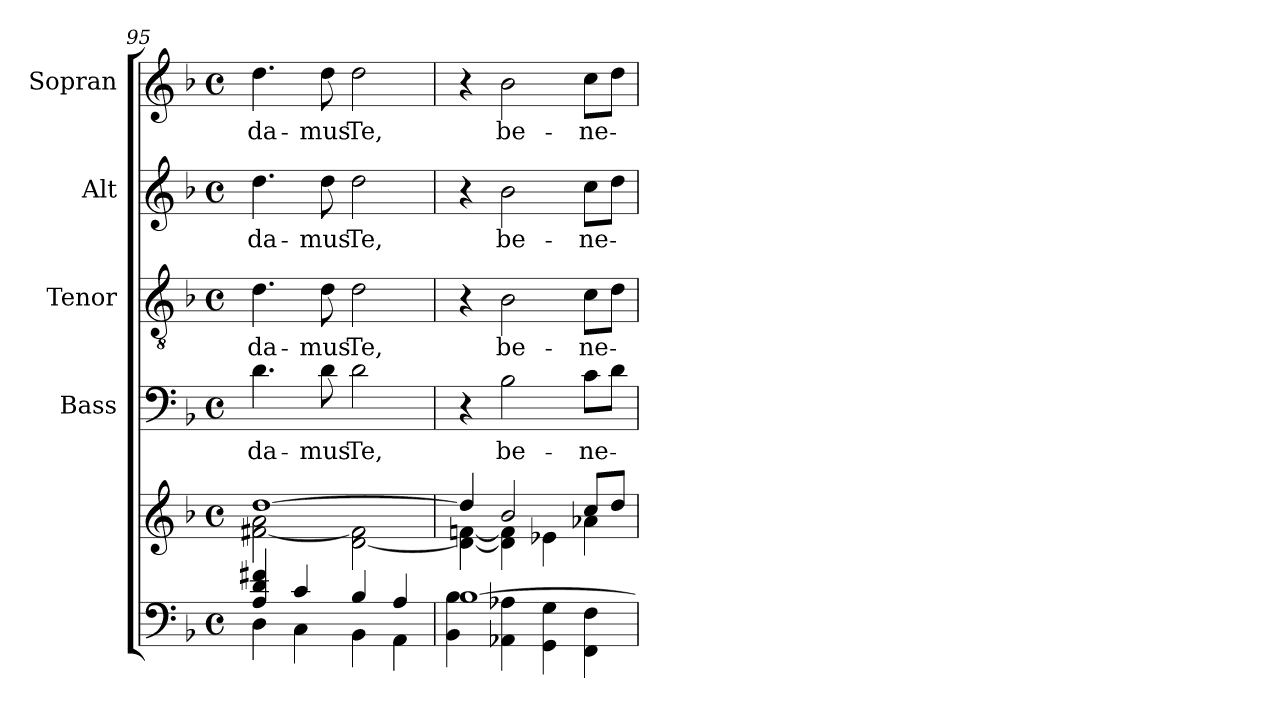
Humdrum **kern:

**kern	**kern	**kern	**text	**kern	**text	**kern	**text	**kern	**text
*part5	*part5	*part4	*part4	*part3	*part3	*part2	*part2	*part1	*part1
*staff6	*staff5	*staff4	*staff4	*staff3	*staff3	*staff2	*staff2	*staff1	*staff1
*	*	*I"Bass	*	*I"Tenor	*	*I"Alt	*	*I"Sopran	*
*	*	*I'B.	*	*I'T.	*	*I'A.	*	*I'S.	*
*clefF4	*clefG2	*clefF4	*	*clefGv2	*	*clefG2	*	*clefG2	*
*k[b-]	*k[b-]	*k[b-]	*	*k[b-]	*	*k[b-]	*	*k[b-]	*
*F:	*F:	*F:	*	*F:	*	*F:	*	*F:	*
*M4/4	*M4/4	*M4/4	*	*M4/4	*	*M4/4	*	*M4/4	*
*met(c)	*met(c)	*met(c)	*	*met(c)	*	*met(c)	*	*met(c)	*
=95	=95	=95	=95	=95	=95	=95	=95	=95	=95
*^	*^	*	*	*	*	*	*	*	*
!	!	!	!	!	!LO:LY:b	!	!LO:LY:b	!	!LO:LY:b	!	!LO:LY:b
4A/ 4d/ 4f#X/	4D\	[>1dd	[<2f#X\ 2a\	4.d\	-da-	4.d\	-da-	4.dd\	-da-	4.dd\	-da-
4c/	4C\	.	.	.	.	.	.	.	.	.	.
!	!	!	!	!	!LO:LY:b	!	!LO:LY:b	!	!LO:LY:b	!	!LO:LY:b
.	.	.	.	8d\	-mus	8d\	-mus	8dd\	-mus	8dd\	-mus
!	!	!	!	!	!LO:LY:b	!	!LO:LY:b	!	!LO:LY:b	!	!LO:LY:b
4B-/	4BB-\	.	[<2d\ 2f#\]	2d\	Te,	2d\	Te,	2dd\	Te,	2dd\	Te,
4A/	4AA\	.	.	.	.	.	.	.	.	.	.
!!LO:PB:g=z
=96	=96	=96	=96	=96	=96	=96	=96	=96	=96	=96	=96
[>1B-	4BB-\ 4B-\	4dd/]	4d\_ [<4fn\	4r	.	4r	.	4r	.	4r	.
!	!	!	!	!	!LO:LY:b	!	!LO:LY:b	!	!LO:LY:b	!	!LO:LY:b
.	4AA-X\ 4A-X\	2b-/	4d\] 4f\]	2B-\	be-	2B-\	be-	2b-\	be-	2b-\	be-
.	4GG\ 4G\	.	4e-X\	.	.	.	.	.	.	.	.
!	!	!	!	!	!LO:LY:b	!	!LO:LY:b	!	!LO:LY:b	!	!LO:LY:b
.	4FF\ 4F\	8cc/L	4a-X\	8c\L	-ne-	8c\L	-ne-	8cc\L	-ne-	8cc\L	-ne-
.	.	8dd/J	.	8d\J	.	8d\J	.	8dd\J	.	8dd\J	.
*v	*v	*	*	*	*	*	*	*	*	*	*
*	*v	*v	*	*	*	*	*	*	*	*
=	=	=	=	=	=	=	=	=	=
*-	*-	*-	*-	*-	*-	*-	*-	*-	*-
